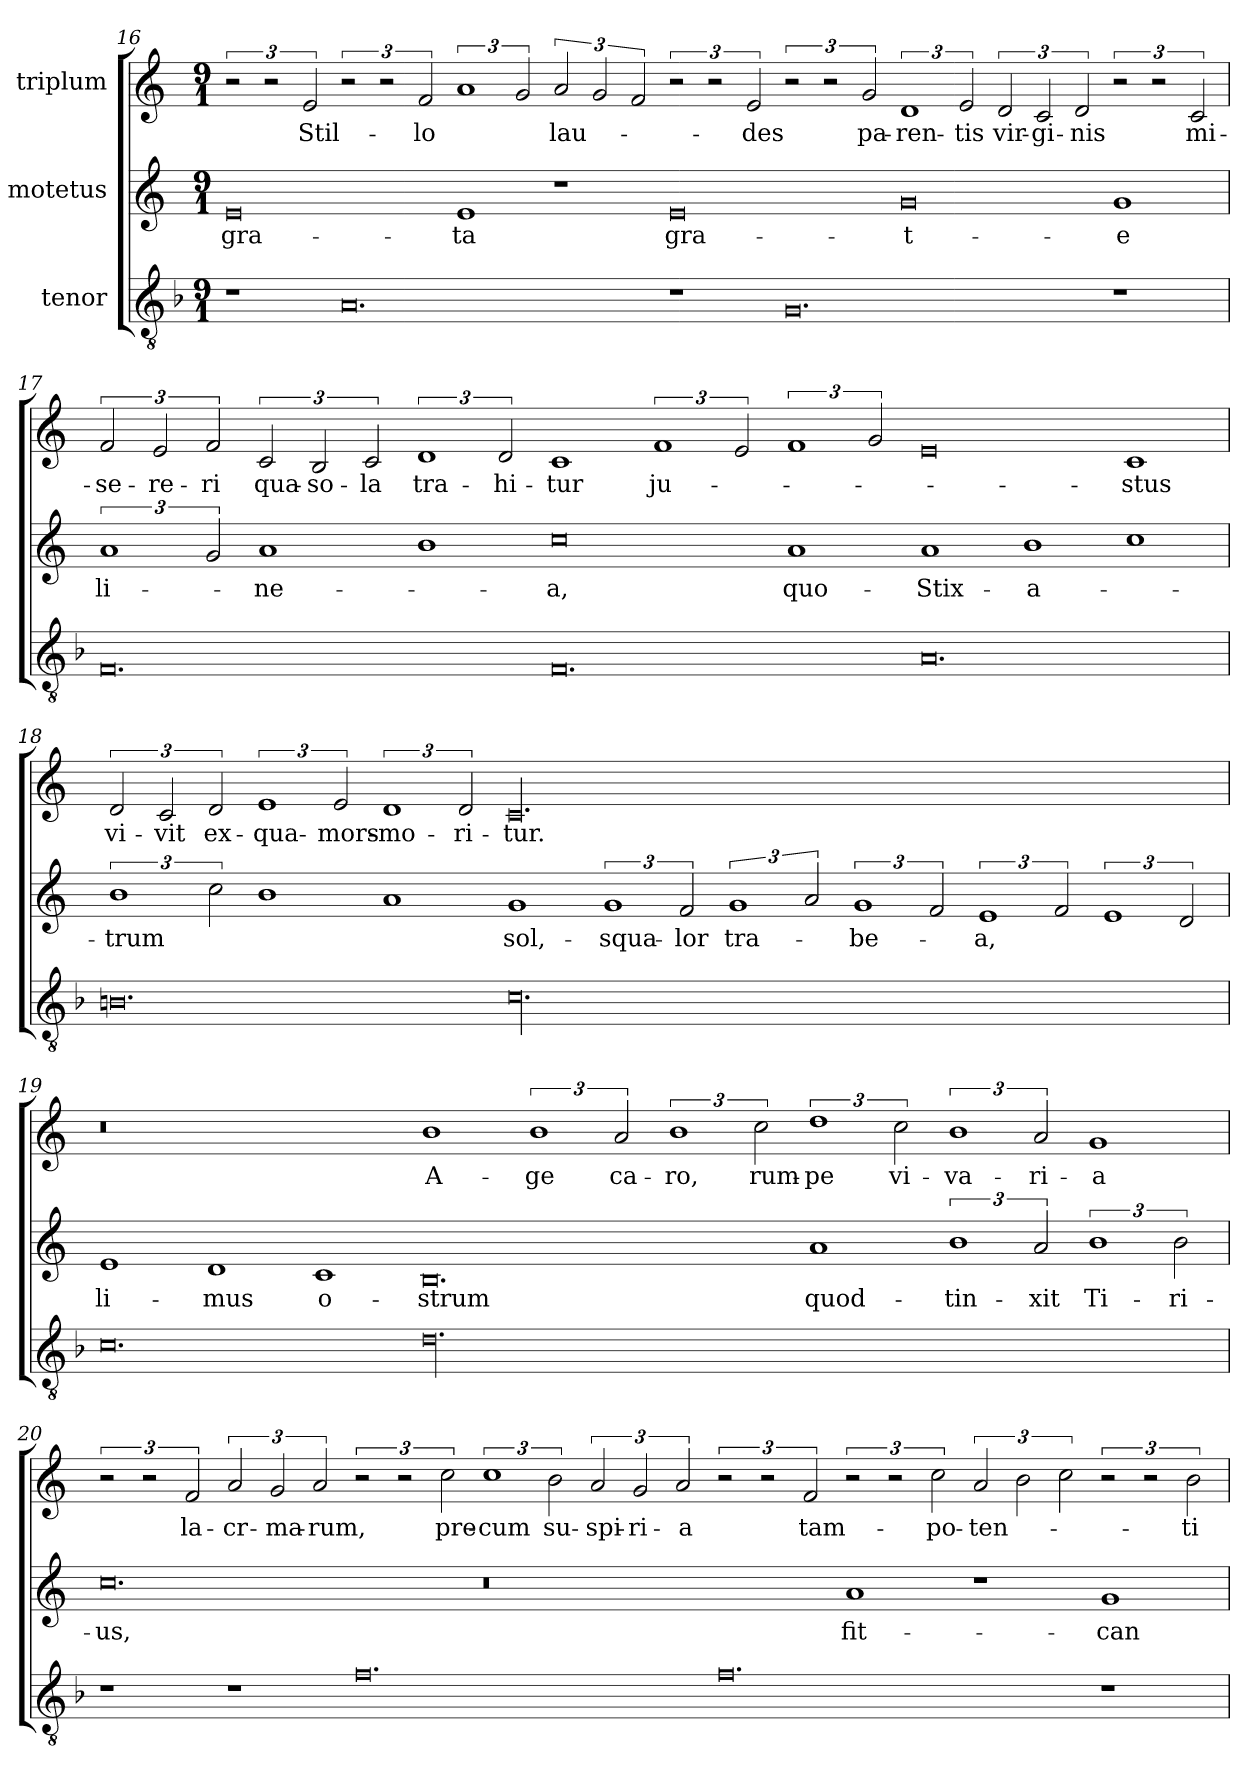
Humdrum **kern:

**kern	**kern	**text	**kern	**text
*part3	*part2	*part2	*part1	*part1
*staff3	*staff2	*staff2	*staff1	*staff1
*I"tenor	*I"motetus	*	*I"triplum	*
*clefGv2	*clefG2	*	*clefG2	*
*k[b-]	*k[]	*	*k[]	*
*F:	*C:	*	*C:	*
*M9/1	*M9/1	*	*M9/1	*
=16	=16	=16	=16	=16
1r	0e/	gra-	3r	.
.	.	.	3r	.
.	.	.	3e/	Stil-
0.A/	.	.	3r	.
.	.	.	3r	.
.	.	.	3f/	-lo
.	1e/	-ta	3%2a/	.
.	.	.	3g/	.
.	1r	.	3a/	lau-
.	.	.	3g/	.
.	.	.	3f/	.
1r	0e/	gra-	3r	.
.	.	.	3r	.
.	.	.	3e/	-des
0.G/	.	.	3r	.
.	.	.	3r	.
.	.	.	3g/	pa-
.	0g/	-t-	3%2d/	-ren-
.	.	.	3e/	-tis
.	.	.	3d/	vir-
.	.	.	3c/	-gi-
.	.	.	3d/	-nis
1r	1g/	-e	3r	.
.	.	.	3r	.
.	.	.	3c/	mi-
=17	=17	=17	=17	=17
0.F/	3%2a/	li-	3f/	-se-
.	.	.	3e/	-re-
.	3g/	.	3f/	-ri
.	1a/	-ne-	3c/	qua-
.	.	.	3B/	so-
.	.	.	3c/	-la
.	1b\	.	3%2d/	tra-
.	.	.	3d/	-hi-
0.F/	0cc\	-a,	1c/	-tur
.	.	.	3%2f/	ju-
.	.	.	3e/	.
.	1a/	quo-	3%2f/	.
.	.	.	3g/	.
0.A/	1a/	Stix-	0e/	.
.	1b\	a-	.	.
.	1cc\	.	1c/	-stus
=18	=18	=18	=18	=18
0.Bn\	3%2b\	-trum	3d/	vi-
.	.	.	3c/	-vit
.	3cc\	.	3d/	ex-
.	1b\	.	3%2e/	qua-
.	.	.	3e/	mors-
.	1a/	.	3%2d/	mo-
.	.	.	3d/	-ri-
00.c\	1g/	sol,-	00.c/	-tur.
.	3%2g/	squa-	.	.
.	3f/	-lor	.	.
.	3%2g/	tra-	.	.
.	3a/	.	.	.
.	3%2g/	-be-	.	.
.	3f/	.	.	.
.	3%2e/	-a,	.	.
.	3f/	.	.	.
.	3%2e/	.	.	.
.	3d/	.	.	.
=19	=19	=19	=19	=19
0.c\	1e/	li-	0.r	.
.	1d/	-mus	.	.
.	1c/	o-	.	.
00.d\	0.B/	-strum	1b\	A-
.	.	.	3%2b\	-ge
.	.	.	3a/	ca-
.	.	.	3%2b\	-ro,
.	.	.	3cc\	rum-
.	1a/	quod-	3%2dd\	-pe
.	.	.	3cc\	vi-
.	3%2b\	tin-	3%2b\	-va-
.	3a/	-xit	3a/	-ri-
.	3%2b\	Ti-	1g/	-a
.	3b\	-ri-	.	.
!!LO:PB:g=z
=20	=20	=20	=20	=20
1r	0.cc\	-us,	3r	.
.	.	.	3r	.
.	.	.	3f/	la-
1r	.	.	3a/	-cr-
.	.	.	3g/	-ma-
.	.	.	3a/	-rum,
0.f\	.	.	3r	.
.	.	.	3r	.
.	.	.	3cc\	pre-
.	0.r	.	3%2cc\	-cum
.	.	.	3b\	su-
.	.	.	3a/	-spi-
.	.	.	3g/	-ri-
.	.	.	3a/	-a
0.f\	.	.	3r	.
.	.	.	3r	.
.	.	.	3f/	tam-
.	1a/	fit-	3r	.
.	.	.	3r	.
.	.	.	3cc\	po-
.	1r	.	3a/	-ten-
.	.	.	3b\	.
.	.	.	3cc\	.
1r	1g/	can-	3r	.
.	.	.	3r	.
.	.	.	3b\	-ti
=	=	=	=	=
*-	*-	*-	*-	*-
